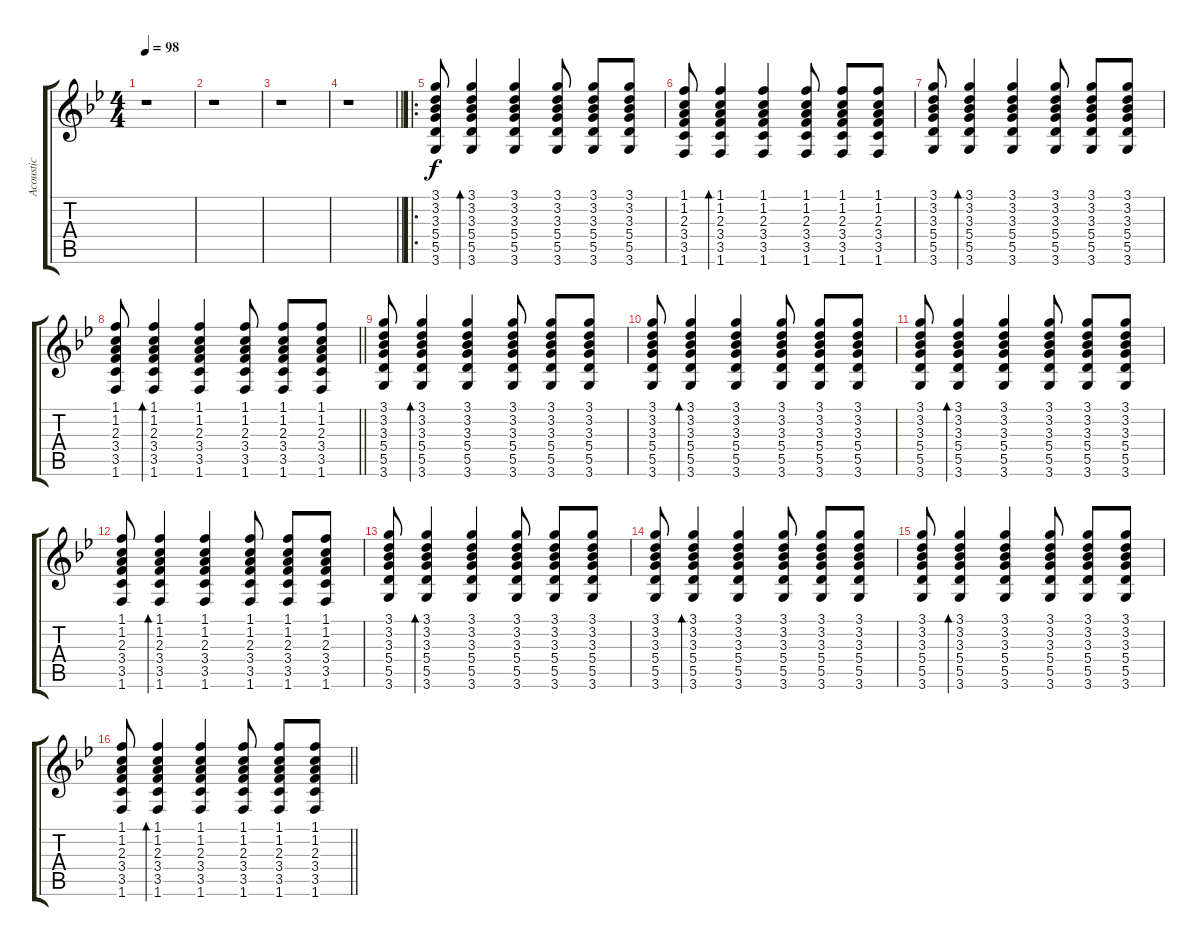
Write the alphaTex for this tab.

\track ("Acoustic" "Acoustic") {instrument acousticguitarsteel}
\staff {score tabs}
\tuning (E4 B3 G3 D3 A2 E2) {hide}
\ts (4 4)
\tempo 98
\clef g2
\ks bb
r.1{dy f instrument acousticguitarsteel} |
r.1 |
r.1 |
\barLineRight lightlight
r.1 |
\ro
(3.1 3.2 3.3 5.4 5.5 3.6).8 (3.1 3.2 3.3 5.4 5.5 3.6).4{bd 60} (3.1 3.2 3.3 5.4 5.5 3.6).4 (3.1 3.2 3.3 5.4 5.5 3.6).8 (3.1 3.2 3.3 5.4 5.5 3.6).8 (3.1 3.2 3.3 5.4 5.5 3.6).8 |
(1.1 1.2 2.3 3.4 3.5 1.6).8 (1.1 1.2 2.3 3.4 3.5 1.6).4{bd 60} (1.1 1.2 2.3 3.4 3.5 1.6).4 (1.1 1.2 2.3 3.4 3.5 1.6).8 (1.1 1.2 2.3 3.4 3.5 1.6).8 (1.1 1.2 2.3 3.4 3.5 1.6).8 |
(3.1 3.2 3.3 5.4 5.5 3.6).8 (3.1 3.2 3.3 5.4 5.5 3.6).4{bd 60} (3.1 3.2 3.3 5.4 5.5 3.6).4 (3.1 3.2 3.3 5.4 5.5 3.6).8 (3.1 3.2 3.3 5.4 5.5 3.6).8 (3.1 3.2 3.3 5.4 5.5 3.6).8 |
\barLineRight lightlight
(1.1 1.2 2.3 3.4 3.5 1.6).8 (1.1 1.2 2.3 3.4 3.5 1.6).4{bd 60} (1.1 1.2 2.3 3.4 3.5 1.6).4 (1.1 1.2 2.3 3.4 3.5 1.6).8 (1.1 1.2 2.3 3.4 3.5 1.6).8 (1.1 1.2 2.3 3.4 3.5 1.6).8 |
(3.1 3.2 3.3 5.4 5.5 3.6).8 (3.1 3.2 3.3 5.4 5.5 3.6).4{bd 60} (3.1 3.2 3.3 5.4 5.5 3.6).4 (3.1 3.2 3.3 5.4 5.5 3.6).8 (3.1 3.2 3.3 5.4 5.5 3.6).8 (3.1 3.2 3.3 5.4 5.5 3.6).8 |
(3.1 3.2 3.3 5.4 5.5 3.6).8 (3.1 3.2 3.3 5.4 5.5 3.6).4{bd 60} (3.1 3.2 3.3 5.4 5.5 3.6).4 (3.1 3.2 3.3 5.4 5.5 3.6).8 (3.1 3.2 3.3 5.4 5.5 3.6).8 (3.1 3.2 3.3 5.4 5.5 3.6).8 |
(3.1 3.2 3.3 5.4 5.5 3.6).8 (3.1 3.2 3.3 5.4 5.5 3.6).4{bd 60} (3.1 3.2 3.3 5.4 5.5 3.6).4 (3.1 3.2 3.3 5.4 5.5 3.6).8 (3.1 3.2 3.3 5.4 5.5 3.6).8 (3.1 3.2 3.3 5.4 5.5 3.6).8 |
(1.1 1.2 2.3 3.4 3.5 1.6).8 (1.1 1.2 2.3 3.4 3.5 1.6).4{bd 60} (1.1 1.2 2.3 3.4 3.5 1.6).4 (1.1 1.2 2.3 3.4 3.5 1.6).8 (1.1 1.2 2.3 3.4 3.5 1.6).8 (1.1 1.2 2.3 3.4 3.5 1.6).8 |
(3.1 3.2 3.3 5.4 5.5 3.6).8 (3.1 3.2 3.3 5.4 5.5 3.6).4{bd 60} (3.1 3.2 3.3 5.4 5.5 3.6).4 (3.1 3.2 3.3 5.4 5.5 3.6).8 (3.1 3.2 3.3 5.4 5.5 3.6).8 (3.1 3.2 3.3 5.4 5.5 3.6).8 |
(3.1 3.2 3.3 5.4 5.5 3.6).8 (3.1 3.2 3.3 5.4 5.5 3.6).4{bd 60} (3.1 3.2 3.3 5.4 5.5 3.6).4 (3.1 3.2 3.3 5.4 5.5 3.6).8 (3.1 3.2 3.3 5.4 5.5 3.6).8 (3.1 3.2 3.3 5.4 5.5 3.6).8 |
(3.1 3.2 3.3 5.4 5.5 3.6).8 (3.1 3.2 3.3 5.4 5.5 3.6).4{bd 60} (3.1 3.2 3.3 5.4 5.5 3.6).4 (3.1 3.2 3.3 5.4 5.5 3.6).8 (3.1 3.2 3.3 5.4 5.5 3.6).8 (3.1 3.2 3.3 5.4 5.5 3.6).8 |
\barLineRight lightlight
(1.1 1.2 2.3 3.4 3.5 1.6).8 (1.1 1.2 2.3 3.4 3.5 1.6).4{bd 60} (1.1 1.2 2.3 3.4 3.5 1.6).4 (1.1 1.2 2.3 3.4 3.5 1.6).8 (1.1 1.2 2.3 3.4 3.5 1.6).8 (1.1 1.2 2.3 3.4 3.5 1.6).8
